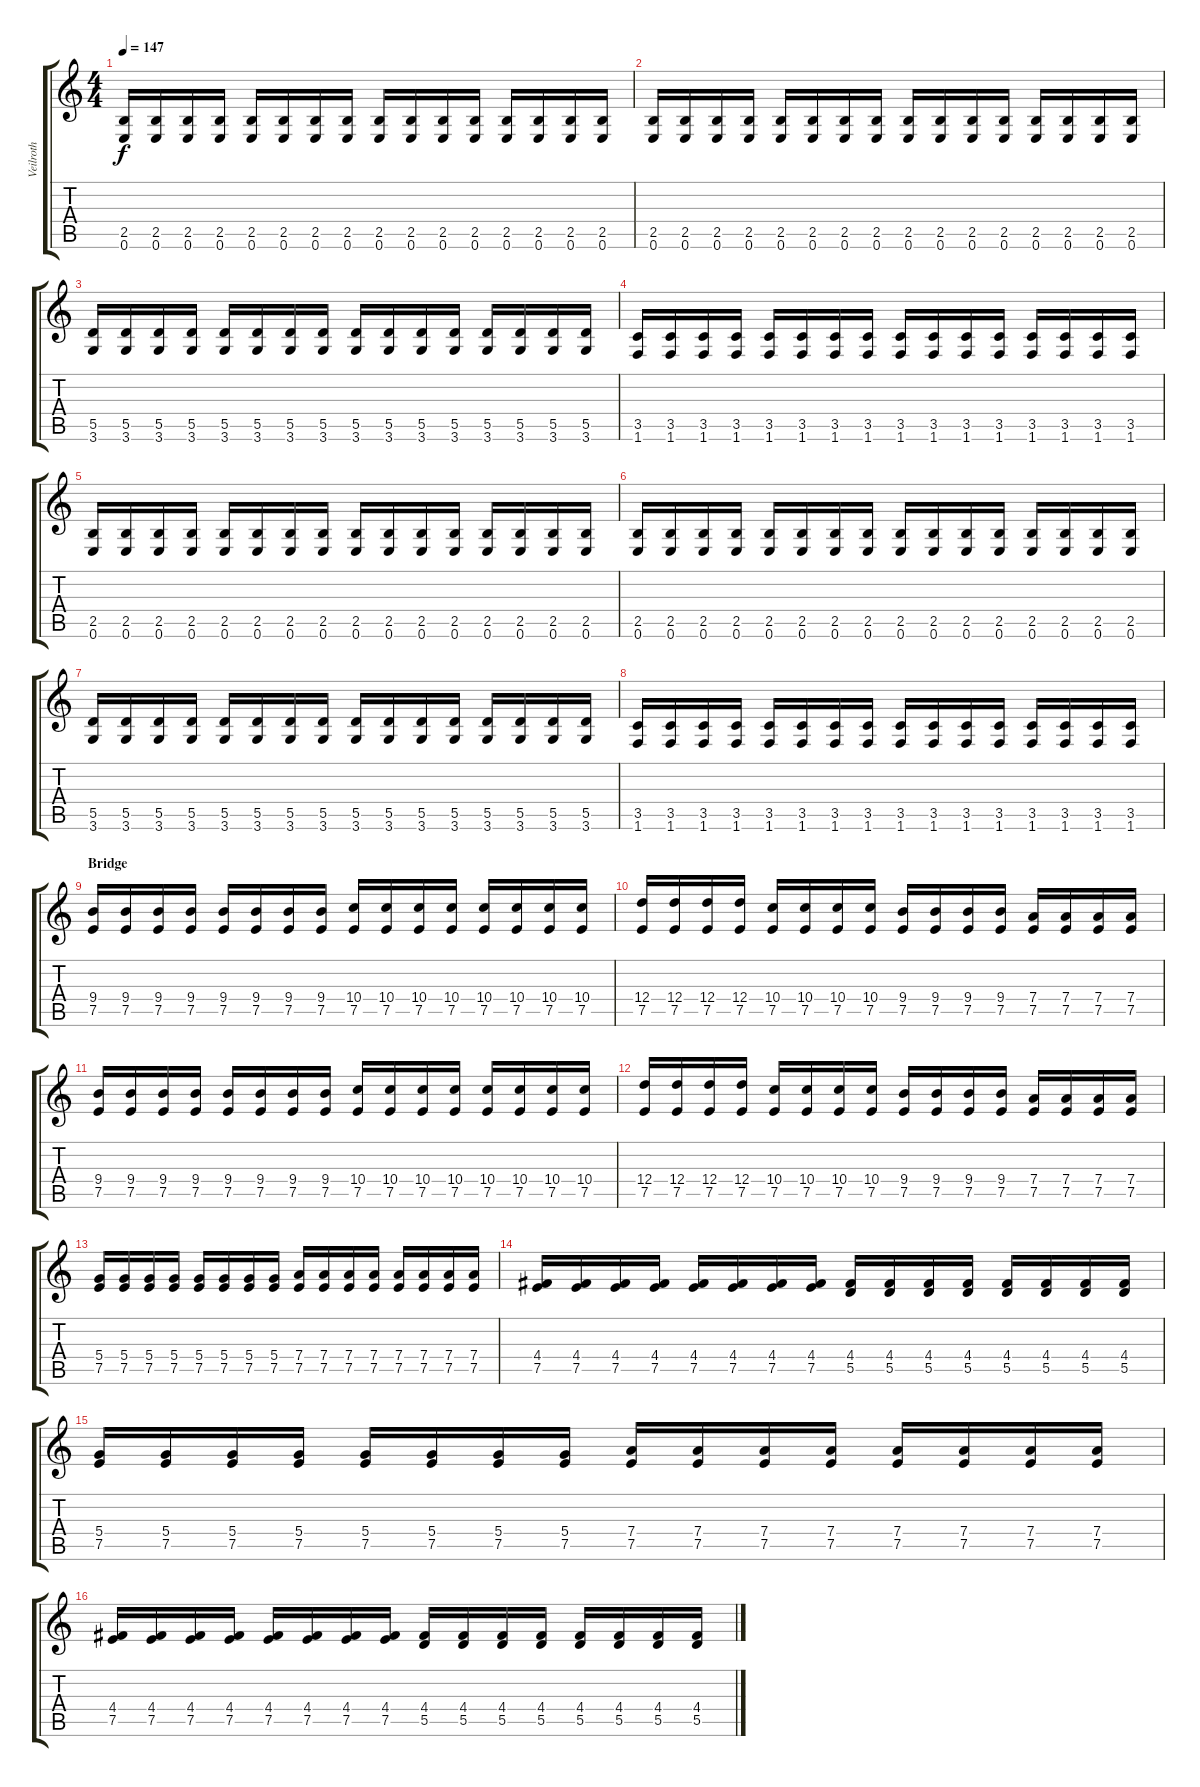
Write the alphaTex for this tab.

\track ("Veilroth" "Veilroth") {instrument distortionguitar}
\staff {score tabs}
\tuning (E4 B3 G3 D3 A2 E2) {hide}
\ts (4 4)
\tempo 147
\clef g2
\ks c
(2.5 0.6).16{dy f} (2.5 0.6).16 (2.5 0.6).16 (2.5 0.6).16 (2.5 0.6).16 (2.5 0.6).16 (2.5 0.6).16 (2.5 0.6).16 (2.5 0.6).16 (2.5 0.6).16 (2.5 0.6).16 (2.5 0.6).16 (2.5 0.6).16 (2.5 0.6).16 (2.5 0.6).16 (2.5 0.6).16 |
(2.5 0.6).16 (2.5 0.6).16 (2.5 0.6).16 (2.5 0.6).16 (2.5 0.6).16 (2.5 0.6).16 (2.5 0.6).16 (2.5 0.6).16 (2.5 0.6).16 (2.5 0.6).16 (2.5 0.6).16 (2.5 0.6).16 (2.5 0.6).16 (2.5 0.6).16 (2.5 0.6).16 (2.5 0.6).16 |
(5.5 3.6).16 (5.5 3.6).16 (5.5 3.6).16 (5.5 3.6).16 (5.5 3.6).16 (5.5 3.6).16 (5.5 3.6).16 (5.5 3.6).16 (5.5 3.6).16 (5.5 3.6).16 (5.5 3.6).16 (5.5 3.6).16 (5.5 3.6).16 (5.5 3.6).16 (5.5 3.6).16 (5.5 3.6).16 |
(3.5 1.6).16 (3.5 1.6).16 (3.5 1.6).16 (3.5 1.6).16 (3.5 1.6).16 (3.5 1.6).16 (3.5 1.6).16 (3.5 1.6).16 (3.5 1.6).16 (3.5 1.6).16 (3.5 1.6).16 (3.5 1.6).16 (3.5 1.6).16 (3.5 1.6).16 (3.5 1.6).16 (3.5 1.6).16 |
(2.5 0.6).16 (2.5 0.6).16 (2.5 0.6).16 (2.5 0.6).16 (2.5 0.6).16 (2.5 0.6).16 (2.5 0.6).16 (2.5 0.6).16 (2.5 0.6).16 (2.5 0.6).16 (2.5 0.6).16 (2.5 0.6).16 (2.5 0.6).16 (2.5 0.6).16 (2.5 0.6).16 (2.5 0.6).16 |
(2.5 0.6).16 (2.5 0.6).16 (2.5 0.6).16 (2.5 0.6).16 (2.5 0.6).16 (2.5 0.6).16 (2.5 0.6).16 (2.5 0.6).16 (2.5 0.6).16 (2.5 0.6).16 (2.5 0.6).16 (2.5 0.6).16 (2.5 0.6).16 (2.5 0.6).16 (2.5 0.6).16 (2.5 0.6).16 |
(5.5 3.6).16 (5.5 3.6).16 (5.5 3.6).16 (5.5 3.6).16 (5.5 3.6).16 (5.5 3.6).16 (5.5 3.6).16 (5.5 3.6).16 (5.5 3.6).16 (5.5 3.6).16 (5.5 3.6).16 (5.5 3.6).16 (5.5 3.6).16 (5.5 3.6).16 (5.5 3.6).16 (5.5 3.6).16 |
(3.5 1.6).16 (3.5 1.6).16 (3.5 1.6).16 (3.5 1.6).16 (3.5 1.6).16 (3.5 1.6).16 (3.5 1.6).16 (3.5 1.6).16 (3.5 1.6).16 (3.5 1.6).16 (3.5 1.6).16 (3.5 1.6).16 (3.5 1.6).16 (3.5 1.6).16 (3.5 1.6).16 (3.5 1.6).16 |
\section ("" "Bridge")
(9.4 7.5).16 (9.4 7.5).16 (9.4 7.5).16 (9.4 7.5).16 (9.4 7.5).16 (9.4 7.5).16 (9.4 7.5).16 (9.4 7.5).16 (10.4 7.5).16 (10.4 7.5).16 (10.4 7.5).16 (10.4 7.5).16 (10.4 7.5).16 (10.4 7.5).16 (10.4 7.5).16 (10.4 7.5).16 |
(12.4 7.5).16 (12.4 7.5).16 (12.4 7.5).16 (12.4 7.5).16 (10.4 7.5).16 (10.4 7.5).16 (10.4 7.5).16 (10.4 7.5).16 (9.4 7.5).16 (9.4 7.5).16 (9.4 7.5).16 (9.4 7.5).16 (7.4 7.5).16 (7.4 7.5).16 (7.4 7.5).16 (7.4 7.5).16 |
(9.4 7.5).16 (9.4 7.5).16 (9.4 7.5).16 (9.4 7.5).16 (9.4 7.5).16 (9.4 7.5).16 (9.4 7.5).16 (9.4 7.5).16 (10.4 7.5).16 (10.4 7.5).16 (10.4 7.5).16 (10.4 7.5).16 (10.4 7.5).16 (10.4 7.5).16 (10.4 7.5).16 (10.4 7.5).16 |
(12.4 7.5).16 (12.4 7.5).16 (12.4 7.5).16 (12.4 7.5).16 (10.4 7.5).16 (10.4 7.5).16 (10.4 7.5).16 (10.4 7.5).16 (9.4 7.5).16 (9.4 7.5).16 (9.4 7.5).16 (9.4 7.5).16 (7.4 7.5).16 (7.4 7.5).16 (7.4 7.5).16 (7.4 7.5).16 |
(5.4 7.5).16 (5.4 7.5).16 (5.4 7.5).16 (5.4 7.5).16 (5.4 7.5).16 (5.4 7.5).16 (5.4 7.5).16 (5.4 7.5).16 (7.4 7.5).16 (7.4 7.5).16 (7.4 7.5).16 (7.4 7.5).16 (7.4 7.5).16 (7.4 7.5).16 (7.4 7.5).16 (7.4 7.5).16 |
(4.4 7.5).16 (4.4 7.5).16 (4.4 7.5).16 (4.4 7.5).16 (4.4 7.5).16 (4.4 7.5).16 (4.4 7.5).16 (4.4 7.5).16 (4.4 5.5).16 (4.4 5.5).16 (4.4 5.5).16 (4.4 5.5).16 (4.4 5.5).16 (4.4 5.5).16 (4.4 5.5).16 (4.4 5.5).16 |
(5.4 7.5).16 (5.4 7.5).16 (5.4 7.5).16 (5.4 7.5).16 (5.4 7.5).16 (5.4 7.5).16 (5.4 7.5).16 (5.4 7.5).16 (7.4 7.5).16 (7.4 7.5).16 (7.4 7.5).16 (7.4 7.5).16 (7.4 7.5).16 (7.4 7.5).16 (7.4 7.5).16 (7.4 7.5).16 |
(4.4 7.5).16 (4.4 7.5).16 (4.4 7.5).16 (4.4 7.5).16 (4.4 7.5).16 (4.4 7.5).16 (4.4 7.5).16 (4.4 7.5).16 (4.4 5.5).16 (4.4 5.5).16 (4.4 5.5).16 (4.4 5.5).16 (4.4 5.5).16 (4.4 5.5).16 (4.4 5.5).16 (4.4 5.5).16
